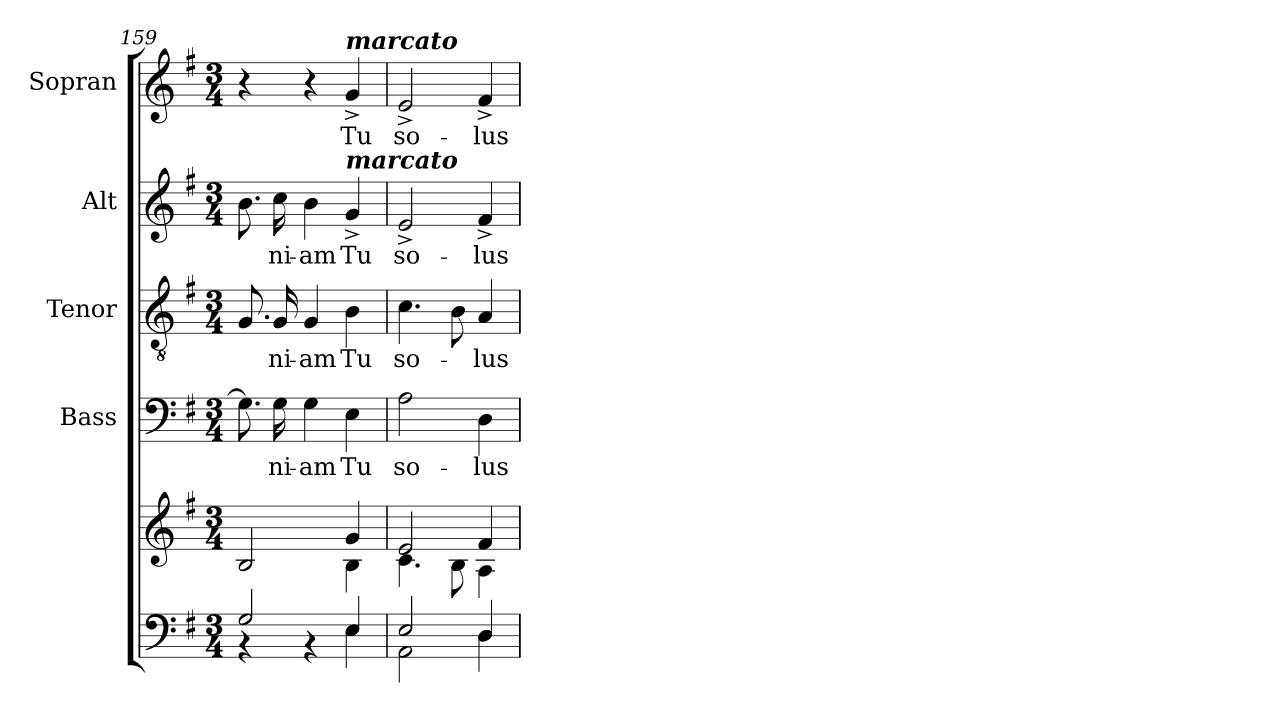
**kern	**kern	**kern	**text	**kern	**text	**kern	**text	**kern	**text
*part5	*part5	*part4	*part4	*part3	*part3	*part2	*part2	*part1	*part1
*staff6	*staff5	*staff4	*staff4	*staff3	*staff3	*staff2	*staff2	*staff1	*staff1
*	*	*I"Bass	*	*I"Tenor	*	*I"Alt	*	*I"Sopran	*
*	*	*I'B.	*	*I'T.	*	*I'A.	*	*I'S.	*
*clefF4	*clefG2	*clefF4	*	*clefGv2	*	*clefG2	*	*clefG2	*
*k[f#]	*k[f#]	*k[f#]	*	*k[f#]	*	*k[f#]	*	*k[f#]	*
*G:	*G:	*G:	*	*G:	*	*G:	*	*G:	*
*M3/4	*M3/4	*M3/4	*	*M3/4	*	*M3/4	*	*M3/4	*
=159	=159	=159	=159	=159	=159	=159	=159	=159	=159
*^	*^	*	*	*	*	*	*	*	*
2G/	4rBB	2B/	2ryy	8.G\]	.	8.G/	.	8.b\	.	4r	.
!	!	!	!	!	!LO:LY:b	!	!LO:LY:b	!	!LO:LY:b	!	!
.	.	.	.	16G\	-ni-	16G/	-ni-	16cc\	-ni-	.	.
!	!	!	!	!	!LO:LY:b	!	!LO:LY:b	!	!LO:LY:b	!	!
.	4rBB	.	.	4G\	-am	4G/	-am	4b\	-am	4r	.
!	!	!	!	!	!	!	!	!	!	!LO:TX:a:Bi:t=marcato	!
!	!	!	!	!	!	!	!	!LO:TX:a:Bi:t=marcato	!	!	!
!	!	!	!	!	!LO:LY:b	!	!LO:LY:b	!	!LO:LY:b	!	!LO:LY:b
4E/	4E\	4g/	4B\	4E\	Tu	4B\	Tu	4g^>/	Tu	4g^>/	Tu
=160	=160	=160	=160	=160	=160	=160	=160	=160	=160	=160	=160
!	!	!	!	!	!LO:LY:b	!	!LO:LY:b	!	!LO:LY:b	!	!LO:LY:b
2E/	2AA\	2e/	4.c\	2A\	so-	4.c\	so-	2e^>/	so-	2e^>/	so-
.	.	.	8B\	.	.	8B\	.	.	.	.	.
!	!	!	!	!	!LO:LY:b	!	!LO:LY:b	!	!LO:LY:b	!	!LO:LY:b
4D/	4D\	4f#/	4A\	4D\	-lus	4A/	-lus	4f#^>/	-lus	4f#^>/	-lus
*v	*v	*	*	*	*	*	*	*	*	*	*
*	*v	*v	*	*	*	*	*	*	*	*
=	=	=	=	=	=	=	=	=	=
*-	*-	*-	*-	*-	*-	*-	*-	*-	*-
